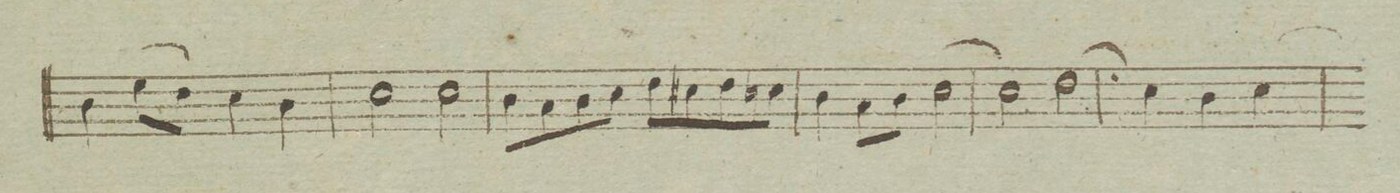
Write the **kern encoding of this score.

**kern	**dynam
*I"Violino. 1mo	*
*clefG2	*
*k[]	*
*met(c)	*
*M4/4	*
4b\	.
(>8ee\L	.
8dd\J)	.
4cc\	.
4b\	.
=42	=42
2cc\	.
2cc\	.
=43	=43
8b\L	.
8a\	.
8b\	.
8cc\J	.
8dd\L	.
8cc#X\	.
8dd\	.
8ccn\J	.
=44	=44
4b\	.
8a\L	.
8b\J	.
[>2cc\	.
=45	=45
2cc\]	.
[>2dd\	.
=46	=46
4dd\]	.
4cc\	.
4b\	.
[>4cc\	.
=47	=47
*-	*-
